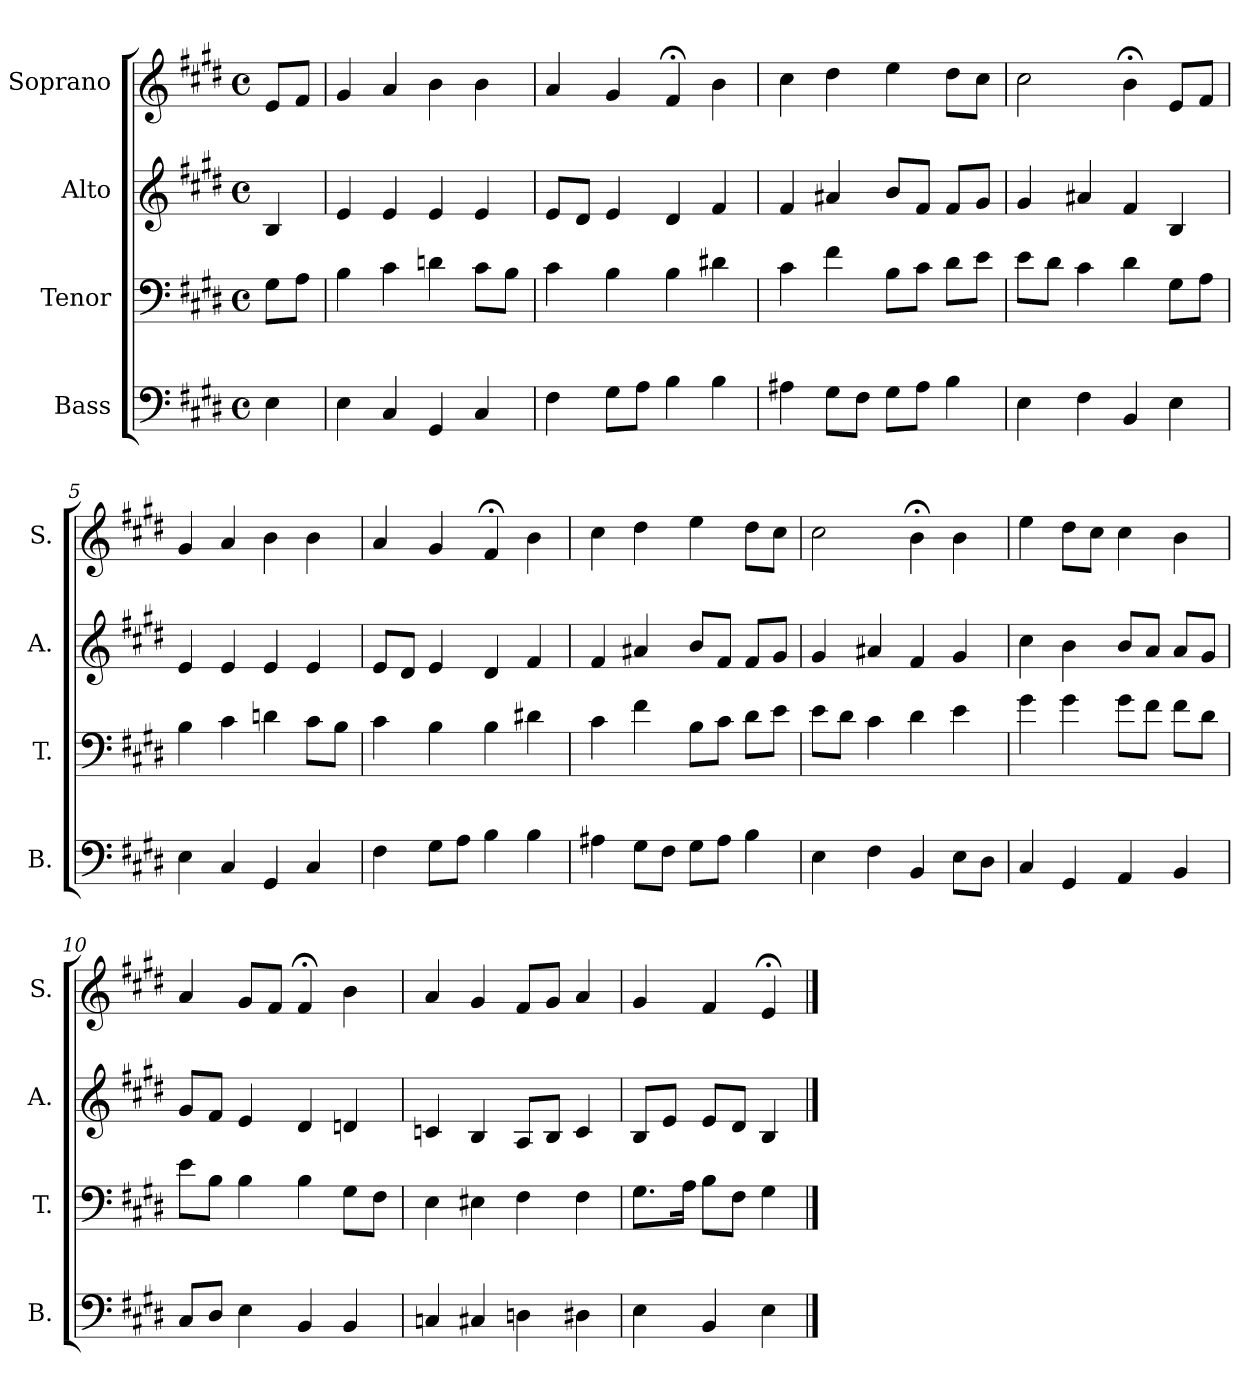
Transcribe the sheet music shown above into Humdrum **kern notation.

**kern	**kern	**kern	**kern
*part4	*part3	*part2	*part1
*staff4	*staff3	*staff2	*staff1
*I"Bass	*I"Tenor	*I"Alto	*I"Soprano
*I'B.	*I'T.	*I'A.	*I'S.
*clefF4	*clefF4	*clefG2	*clefG2
*k[f#c#g#d#]	*k[f#c#g#d#]	*k[f#c#g#d#]	*k[f#c#g#d#]
*E:	*E:	*E:	*E:
*M4/4	*M4/4	*M4/4	*M4/4
*met(c)	*met(c)	*met(c)	*met(c)
=	=	=	=
4E\	8G#\L	4B/	8e/L
.	8A\J	.	8f#/J
=1	=1	=1	=1
4E\	4B\	4e/	4g#/
4C#/	4c#\	4e/	4a/
4GG#/	4dn\	4e/	4b\
4C#/	8c#\L	4e/	4b\
.	8B\J	.	.
=2	=2	=2	=2
4F#\	4c#\	8e/L	4a/
.	.	8d#/J	.
8G#\L	4B\	4e/	4g#/
8A\J	.	.	.
4B\	4B\	4d#/	4f#;</
4B\	4d#X\	4f#/	4b\
=3	=3	=3	=3
4A#X\	4c#\	4f#/	4cc#\
8G#\L	4f#\	4a#X/	4dd#\
8F#\J	.	.	.
8G#\L	8B\L	8b/L	4ee\
8A#\J	8c#\J	8f#/J	.
4B\	8d#\L	8f#/L	8dd#\L
.	8e\J	8g#/J	8cc#\J
=4	=4	=4	=4
4E\	8e\L	4g#/	2cc#\
.	8d#\J	.	.
4F#\	4c#\	4a#X/	.
4BB/	4d#\	4f#/	4b;<\
4E\	8G#\L	4B/	8e/L
.	8A\J	.	8f#/J
!!LO:LB:g=z
=5	=5	=5	=5
4E\	4B\	4e/	4g#/
4C#/	4c#\	4e/	4a/
4GG#/	4dn\	4e/	4b\
4C#/	8c#\L	4e/	4b\
.	8B\J	.	.
=6	=6	=6	=6
4F#\	4c#\	8e/L	4a/
.	.	8d#/J	.
8G#\L	4B\	4e/	4g#/
8A\J	.	.	.
4B\	4B\	4d#/	4f#;</
4B\	4d#X\	4f#/	4b\
=7	=7	=7	=7
4A#X\	4c#\	4f#/	4cc#\
8G#\L	4f#\	4a#X/	4dd#\
8F#\J	.	.	.
8G#\L	8B\L	8b/L	4ee\
8A#\J	8c#\J	8f#/J	.
4B\	8d#\L	8f#/L	8dd#\L
.	8e\J	8g#/J	8cc#\J
=8	=8	=8	=8
4E\	8e\L	4g#/	2cc#\
.	8d#\J	.	.
4F#\	4c#\	4a#X/	.
4BB/	4d#\	4f#/	4b;<\
8E\L	4e\	4g#/	4b\
8D#\J	.	.	.
!!LO:LB:g=z
=9	=9	=9	=9
4C#/	4g#\	4cc#\	4ee\
4GG#/	4g#\	4b\	8dd#\L
.	.	.	8cc#\J
4AA/	8g#\L	8b/L	4cc#\
.	8f#\J	8a/J	.
4BB/	8f#\L	8a/L	4b\
.	8d#\J	8g#/J	.
=10	=10	=10	=10
8C#/L	8e\L	8g#/L	4a/
8D#/J	8B\J	8f#/J	.
4E\	4B\	4e/	8g#/L
.	.	.	8f#/J
4BB/	4B\	4d#/	4f#;</
4BB/	8G#\L	4dn/	4b\
.	8F#\J	.	.
=11	=11	=11	=11
4Cn/	4E\	4cn/	4a/
4C#X/	4E#X\	4B/	4g#/
4Dn\	4F#\	8A/L	8f#/L
.	.	8B/J	8g#/J
4D#X\	4F#\	4c/	4a/
=12	=12	=12	=12
4E\	8.G#\L	8B/L	4g#/
.	.	8e/J	.
.	16A\Jk	.	.
4BB/	8B\L	8e/L	4f#/
.	8F#\J	8d#/J	.
4E\	4G#\	4B/	4e;</
==	==	==	==
*-	*-	*-	*-
